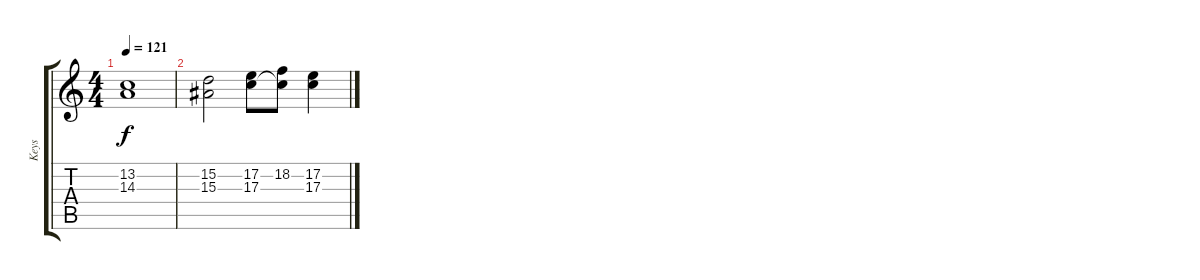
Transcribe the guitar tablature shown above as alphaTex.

\track ("Keys" "Keys") {instrument electricpiano2}
\staff {score tabs}
\tuning (E4 B3 G3 D3 A2 E2) {hide}
\ts (4 4)
\tempo 121
\clef g2
\ks c
(13.2 14.3).1{dy f} |
(15.2 15.3).2 (17.2 17.3).8 (18.2 17.3{t}).8 (17.2 17.3).4
